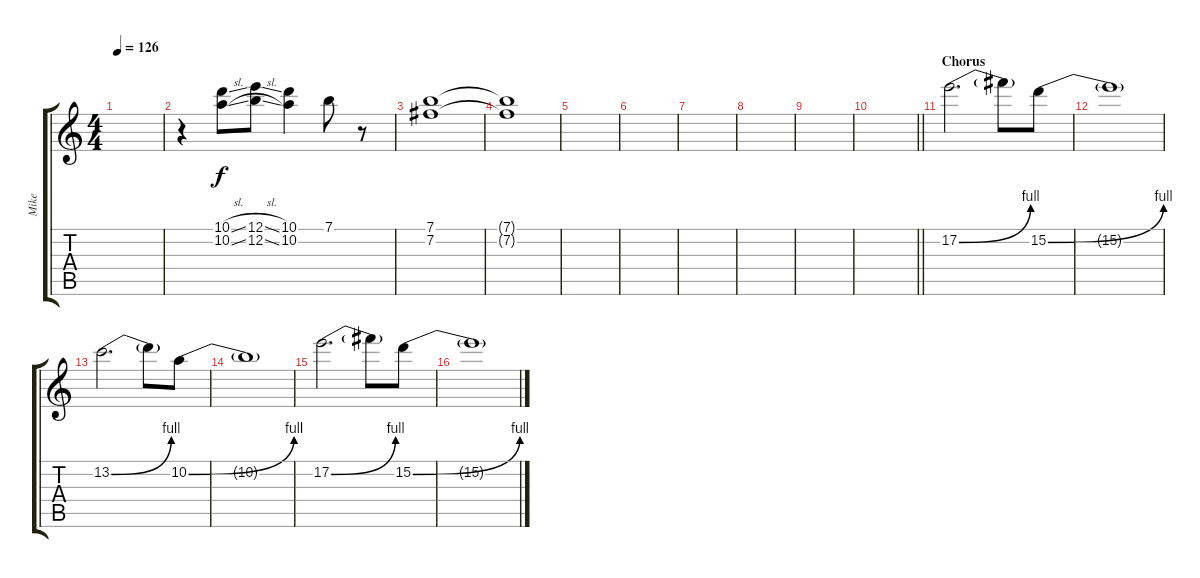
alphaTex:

\track ("Mike" "Mike") {instrument overdrivenguitar}
\staff {score tabs}
\tuning (E4 B3 G3 D3 A2 E2) {hide}
\ts (4 4)
\tempo 126
\clef g2
\ks c
|
r.4 (10.1{sl} 10.2{sl}).8 (12.1{sl} 12.2{sl}).8 (10.1 10.2).4 7.1.8 r.8 |
(7.1 7.2).1 |
(7.1{t} 7.2{t}).1 |
|
|
|
|
|
\barLineRight lightlight
|
\section ("" "Chorus")
17.2{be (bend 0 0 60 4)}.2{d} 17.2{t}.8 15.2{be (bend 0 0 60 4)}.8 |
15.2{t}.1 |
13.2{be (bend 0 0 60 4)}.2{d} 13.2{t}.8 10.2{be (bend 0 0 60 4)}.8 |
10.2{t}.1 |
17.2{be (bend 0 0 60 4)}.2{d} 17.2{t}.8 15.2{be (bend 0 0 60 4)}.8 |
15.2{t}.1
